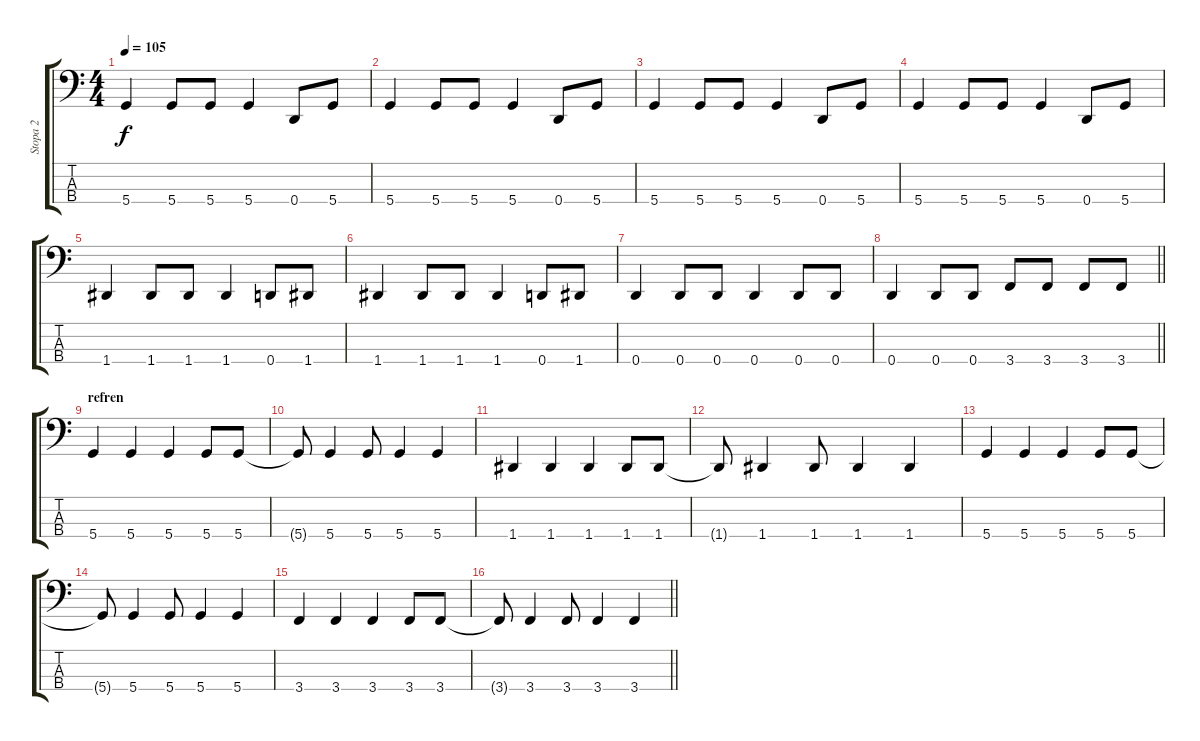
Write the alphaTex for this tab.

\track ("Stopa 2" "Stopa 2") {instrument electricbassfinger}
\staff {score tabs}
\tuning (F2 C2 G1 D1) {hide}
\ts (4 4)
\tempo 105
\clef f4
\ks c
5.4.4{dy f} 5.4.8 5.4.8 5.4.4 0.4.8 5.4.8 |
5.4.4 5.4.8 5.4.8 5.4.4 0.4.8 5.4.8 |
5.4.4 5.4.8 5.4.8 5.4.4 0.4.8 5.4.8 |
5.4.4 5.4.8 5.4.8 5.4.4 0.4.8 5.4.8 |
1.4.4 1.4.8 1.4.8 1.4.4 0.4.8 1.4.8 |
1.4.4 1.4.8 1.4.8 1.4.4 0.4.8 1.4.8 |
0.4.4 0.4.8 0.4.8 0.4.4 0.4.8 0.4.8 |
\barLineRight lightlight
0.4.4 0.4.8 0.4.8 3.4.8 3.4.8 3.4.8 3.4.8 |
\section ("" "refren")
5.4.4 5.4.4 5.4.4 5.4.8 5.4.8 |
5.4{t}.8 5.4.4 5.4.8 5.4.4 5.4.4 |
1.4.4 1.4.4 1.4.4 1.4.8 1.4.8 |
1.4{t}.8 1.4.4 1.4.8 1.4.4 1.4.4 |
5.4.4 5.4.4 5.4.4 5.4.8 5.4.8 |
5.4{t}.8 5.4.4 5.4.8 5.4.4 5.4.4 |
3.4.4 3.4.4 3.4.4 3.4.8 3.4.8 |
\barLineRight lightlight
3.4{t}.8 3.4.4 3.4.8 3.4.4 3.4.4
